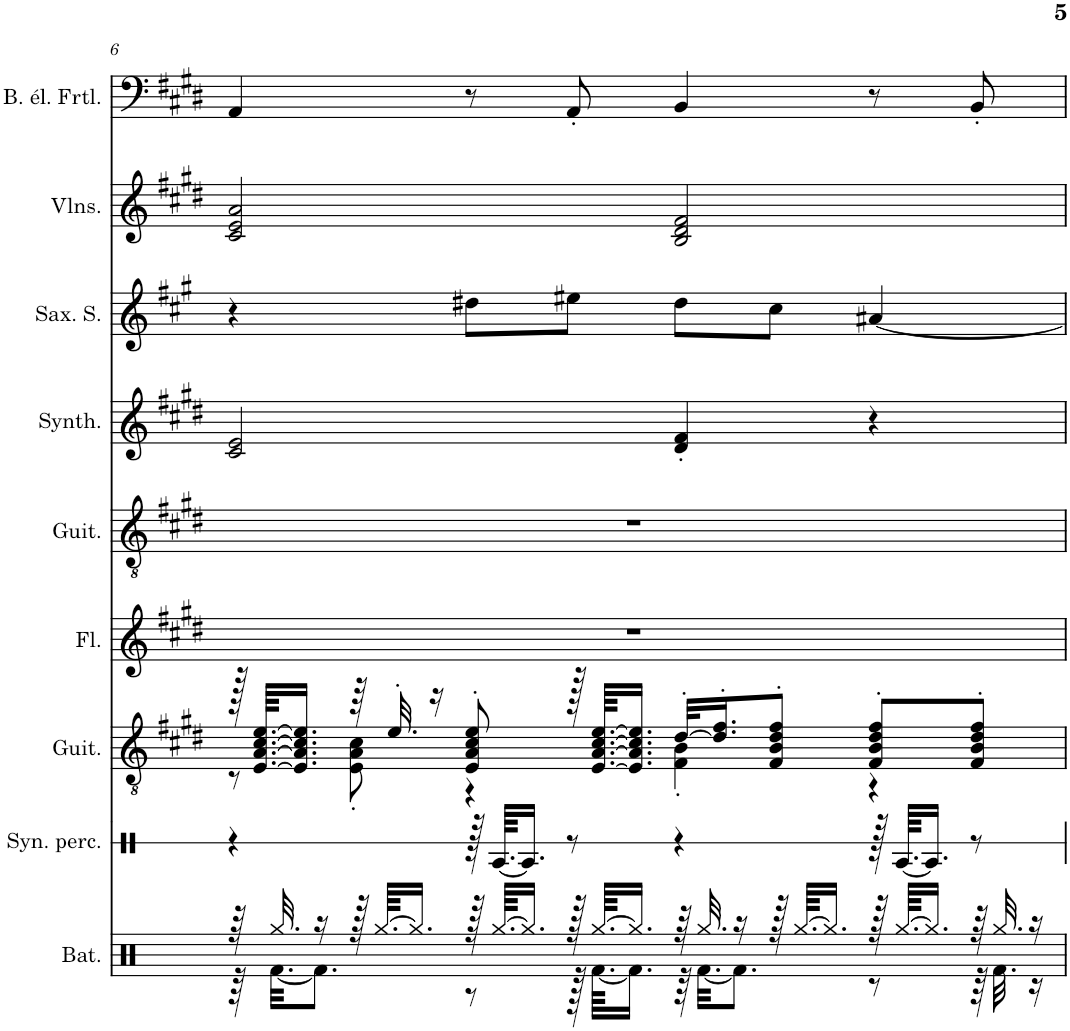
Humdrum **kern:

**kern	**kern	**kern	**kern	**kern	**kern	**kern	**kern	**kern
*part9	*part8	*part7	*part6	*part5	*part4	*part3	*part2	*part1
*staff9	*staff8	*staff7	*staff6	*staff5	*staff4	*staff3	*staff2	*staff1
*I"Batterie, Drums	*I"Synthétiseur de percussions, Drums	*I"Guitare acoustique, Acoustic Guitar (steel)	*I"Flûte, Flute	*I"Guitare acoustique, Acoustic Guitar (steel)	*I"Synthétiseur d'instruments à cordes, Synth Strings 1	*I"Saxophone Soprano	*I"Violons, String Ensemble 1	*I"Basse électrique fretless, Fretless Bass
*I'Bat.	*I'Syn. perc.	*I'Guit.	*I'Fl.	*I'Guit.	*I'Synth.	*I'Sax. S.	*I'Vlns.	*I'B. él. Frtl.
!!LO:PB:g=z
*clefX	*clefX	*clefGv2	*clefG2	*clefGv2	*clefG2	*clefG2	*clefG2	*clefF4
*	*	*	*	*	*	*Trd1c2	*	*Trd7c12
*k[]	*k[]	*k[f#c#g#d#]	*k[f#c#g#d#]	*k[f#c#g#d#]	*k[f#c#g#d#]	*k[f#c#g#]	*k[f#c#g#d#]	*k[f#c#g#d#]
*M4/4	*M4/4	*M4/4	*M4/4	*M4/4	*M4/4	*M4/4	*M4/4	*M4/4
=6	=6	=6	=6	=6	=6	=6	=6	=6
*^	*	*^	*	*	*	*	*	*
64r	64r	4r	128r	8r	1r	1r	2c#/ 2e/	4r	2c#/ 2e/ 2a/	4AA/
.	.	.	[64.E/ [64.A/ [64.c#/ [64.e/KKLL	.	.	.	.	.	.	.
32.Rgg/	[32.Rf\KKL	.	.	.	.	.	.	.	.	.
.	.	.	16.E/] 16.A/] 16.c#/] 16.e/]JJ	.	.	.	.	.	.	.
16r	8.Rf\J]	.	.	.	.	.	.	.	.	.
128r	.	.	64r	8E\' 8A\' 8c#\'	.	.	.	.	.	.
[64.Rgg/KKLL	.	.	.	.	.	.	.	.	.	.
.	.	.	32.e'/	.	.	.	.	.	.	.
16.Rgg/JJ]	.	.	.	.	.	.	.	.	.	.
.	.	.	16r	.	.	.	.	.	.	.
128r	8r	128r	8E/' 8A/' 8c#/' 8e/'	4r	.	.	.	8dd#X\L	.	8r
[64.Rgg/KKLL	.	[64.RA/KKLL	.	.	.	.	.	.	.	.
16.Rgg/JJ]	.	16.RA/JJ]	.	.	.	.	.	.	.	.
128r	128r	8r	128r	.	.	.	.	8ee#X\J	.	8AA'/
[64.Rgg/KKLL	[64.Rf\KKLL	.	[64.E/ [64.A/ [64.c#/ [64.e/KKLL	.	.	.	.	.	.	.
16.Rgg/JJ]	16.Rf\JJ]	.	16.E/] 16.A/] 16.c#/] 16.e/]JJ	.	.	.	.	.	.	.
64r	64r	4r	[32d#'/KLL	4F#\' 4B\'	.	.	4d#/' 4f#/'	8dd#\L	2B/ 2d#/ 2f#/	4BB/
32.Rgg/	[32.Rf\KKL	.	.	.	.	.	.	.	.	.
.	.	.	16.d#/]' 16.f#/'J	.	.	.	.	.	.	.
16r	8.Rf\J]	.	.	.	.	.	.	.	.	.
128r	.	.	8F#/' 8B/' 8d#/' 8f#/'J	.	.	.	.	8cc#\J	.	.
[64.Rgg/KKLL	.	.	.	.	.	.	.	.	.	.
16.Rgg/JJ]	.	.	.	.	.	.	.	.	.	.
128r	8r	128r	8F#/' 8B/' 8d#/' 8f#/'L	4r	.	.	4r	[4a#X/	.	8r
[64.Rgg/KKLL	.	[64.RA/KKLL	.	.	.	.	.	.	.	.
16.Rgg/JJ]	.	16.RA/JJ]	.	.	.	.	.	.	.	.
64r	64r	8r	8F#/' 8B/' 8d#/' 8f#/'J	.	.	.	.	.	.	8BB'/
32.Rgg/	32.Rf\	.	.	.	.	.	.	.	.	.
16r	16r	.	.	.	.	.	.	.	.	.
*v	*v	*	*v	*v	*	*	*	*	*	*
=	=	=	=	=	=	=	=	=
*-	*-	*-	*-	*-	*-	*-	*-	*-
